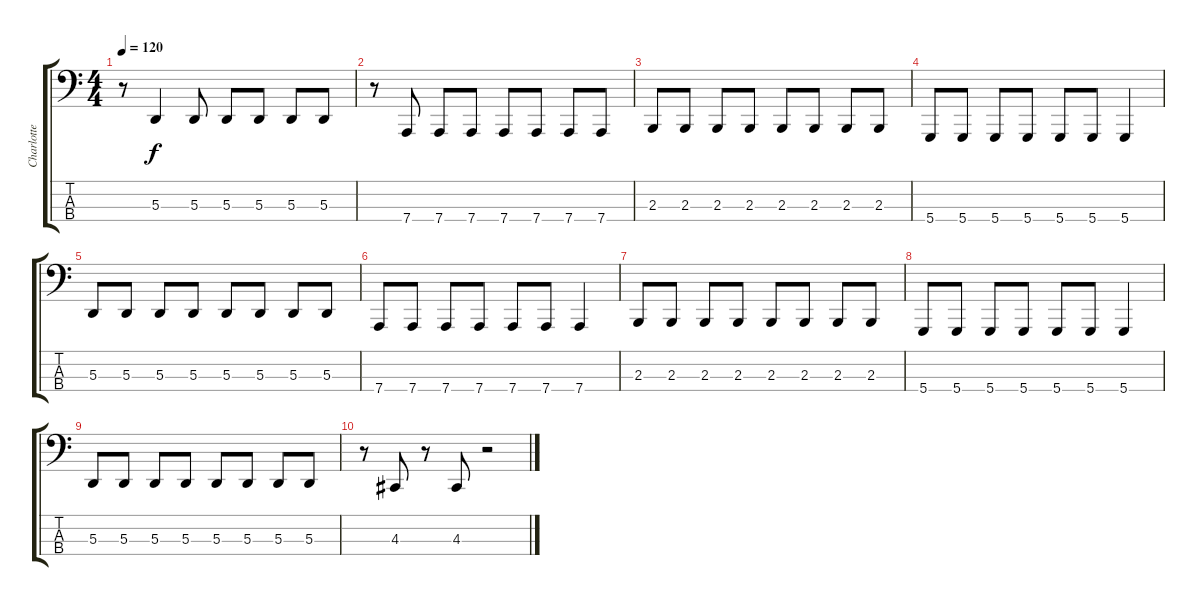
\track ("Charlotte" "Charlotte") {instrument lead8bassandlead}
\staff {score tabs}
\tuning (G2 D2 A1 D1) {hide}
\ts (4 4)
\tempo 120
\clef f4
\ks c
r.8{dy f} 5.3.4 5.3.8 5.3.8 5.3.8 5.3.8 5.3.8 |
r.8 7.4.8 7.4.8 7.4.8 7.4.8 7.4.8 7.4.8 7.4.8 |
2.3.8 2.3.8 2.3.8 2.3.8 2.3.8 2.3.8 2.3.8 2.3.8 |
5.4.8 5.4.8 5.4.8 5.4.8 5.4.8 5.4.8 5.4.4 |
5.3.8 5.3.8 5.3.8 5.3.8 5.3.8 5.3.8 5.3.8 5.3.8 |
7.4.8 7.4.8 7.4.8 7.4.8 7.4.8 7.4.8 7.4.4 |
2.3.8 2.3.8 2.3.8 2.3.8 2.3.8 2.3.8 2.3.8 2.3.8 |
5.4.8 5.4.8 5.4.8 5.4.8 5.4.8 5.4.8 5.4.4 |
5.3.8 5.3.8 5.3.8 5.3.8 5.3.8 5.3.8 5.3.8 5.3.8 |
r.8 4.3.8 r.8 4.3.8 r.2
